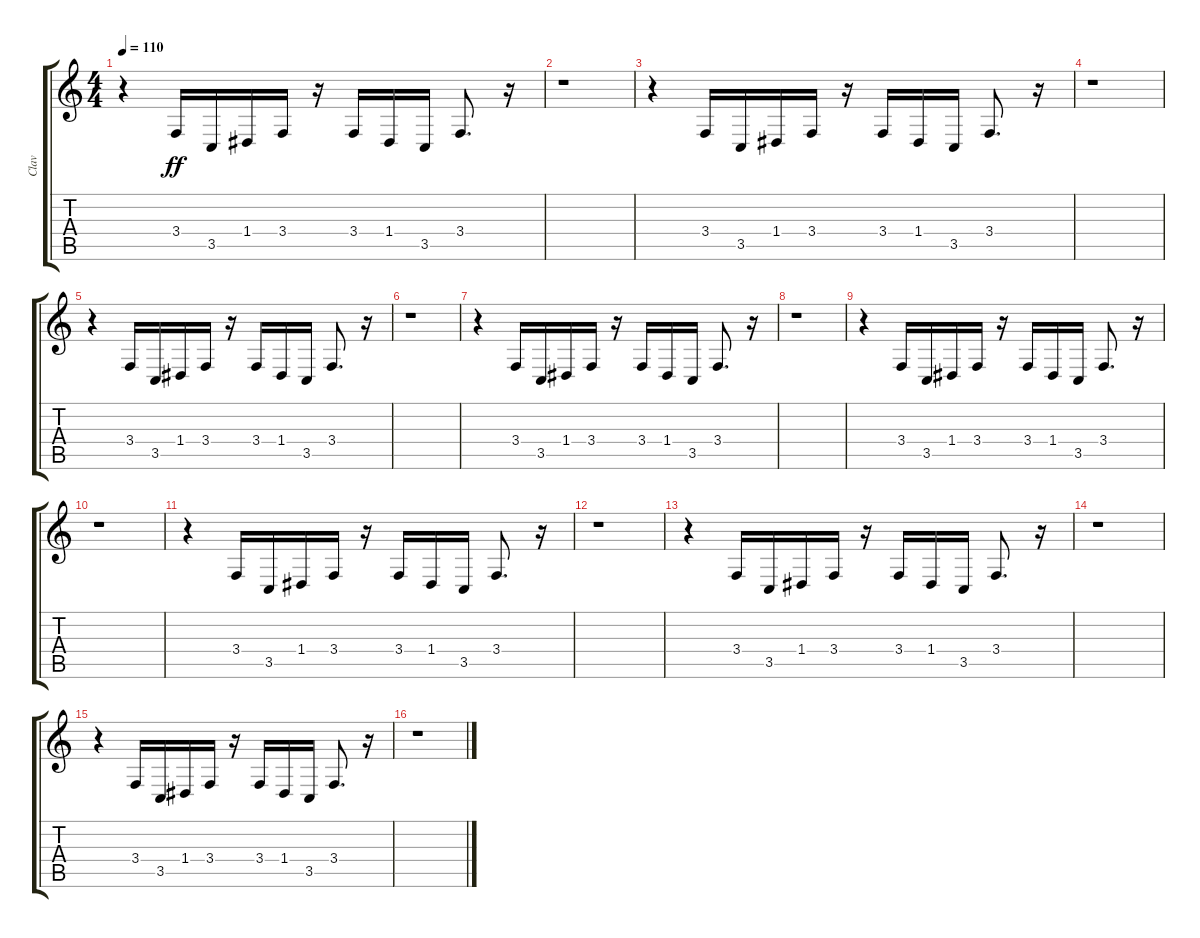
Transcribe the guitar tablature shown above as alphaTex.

\track ("Clav" "Clav") {instrument clavinet}
\staff {score tabs}
\tuning (E4 B3 G3 D3 A2 E2) {hide}
\ts (4 4)
\tempo 110
\clef g2
\ks c
r.4{dy ff} 3.4.16 3.5.16 1.4.16 3.4.16 r.16 3.4.16 1.4.16 3.5.16 3.4.8{d} r.16 |
r.1 |
r.4 3.4.16 3.5.16 1.4.16 3.4.16 r.16 3.4.16 1.4.16 3.5.16 3.4.8{d} r.16 |
r.1 |
r.4 3.4.16 3.5.16 1.4.16 3.4.16 r.16 3.4.16 1.4.16 3.5.16 3.4.8{d} r.16 |
r.1 |
r.4 3.4.16 3.5.16 1.4.16 3.4.16 r.16 3.4.16 1.4.16 3.5.16 3.4.8{d} r.16 |
r.1 |
r.4 3.4.16 3.5.16 1.4.16 3.4.16 r.16 3.4.16 1.4.16 3.5.16 3.4.8{d} r.16 |
r.1 |
r.4 3.4.16 3.5.16 1.4.16 3.4.16 r.16 3.4.16 1.4.16 3.5.16 3.4.8{d} r.16 |
r.1 |
r.4 3.4.16 3.5.16 1.4.16 3.4.16 r.16 3.4.16 1.4.16 3.5.16 3.4.8{d} r.16 |
r.1 |
r.4 3.4.16 3.5.16 1.4.16 3.4.16 r.16 3.4.16 1.4.16 3.5.16 3.4.8{d} r.16 |
r.1
